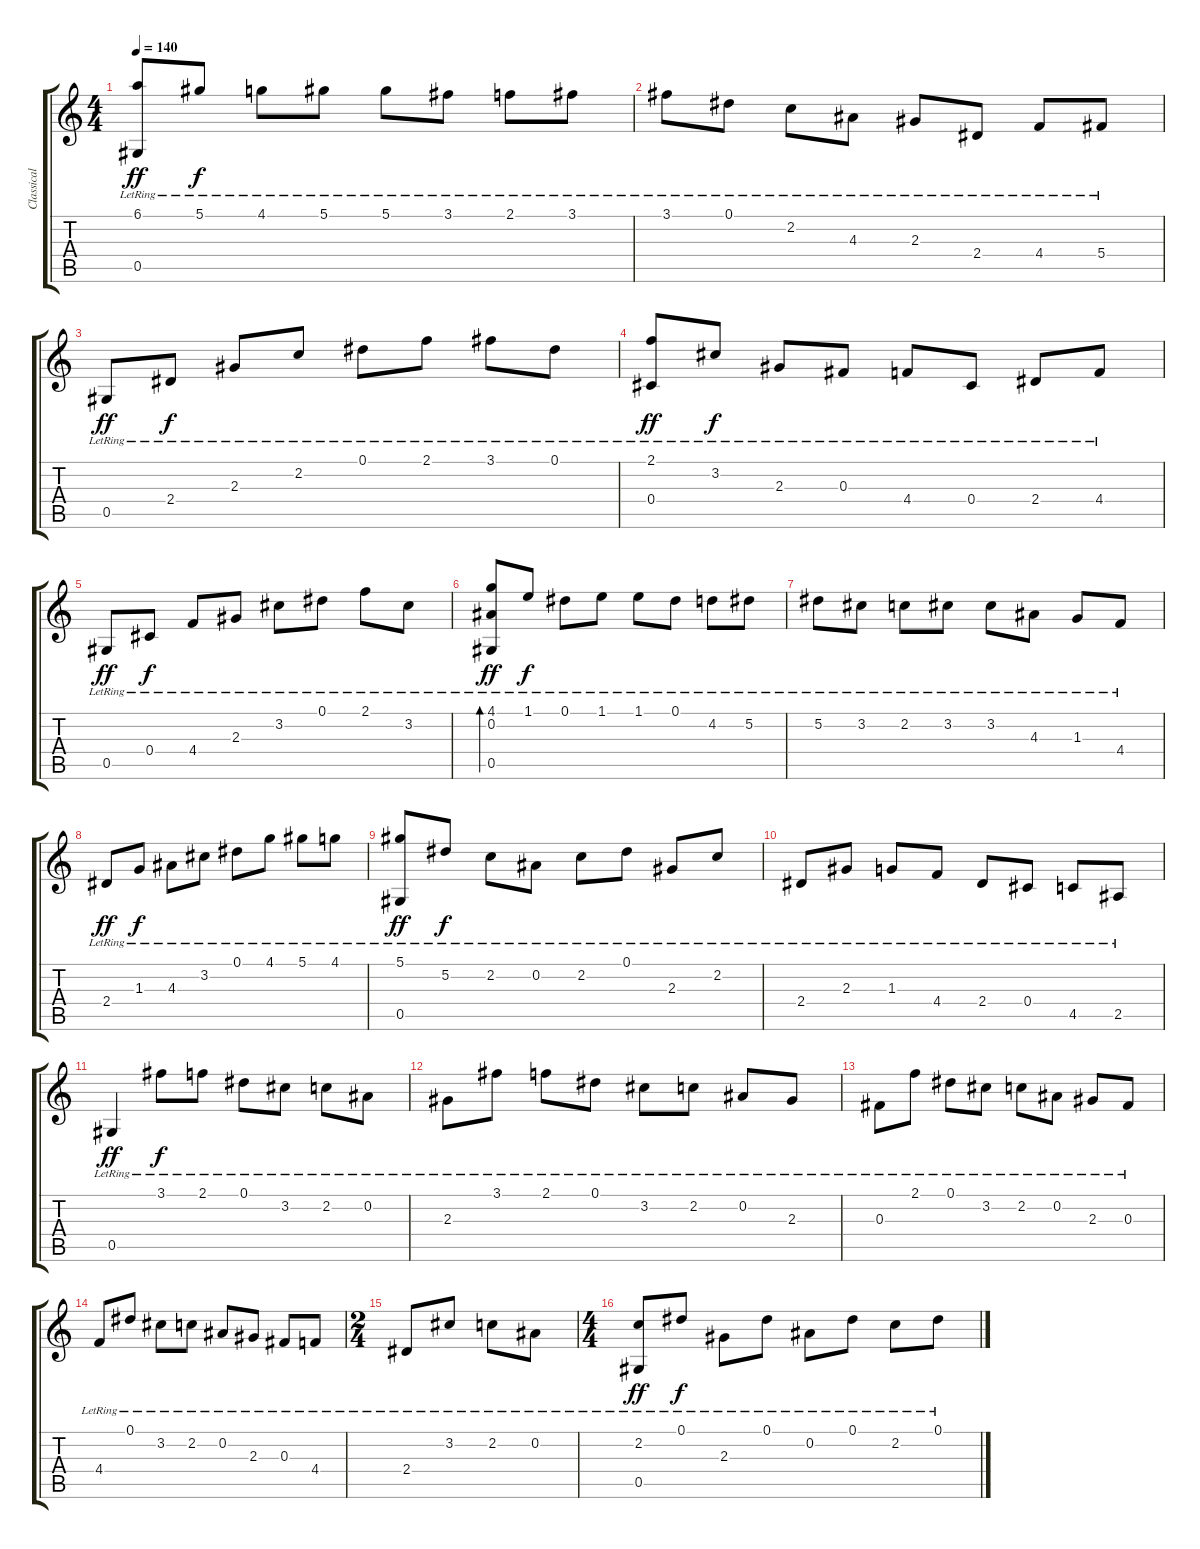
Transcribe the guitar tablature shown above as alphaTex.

\track ("Classical guitar" "Classical ") {instrument acousticguitarsteel}
\staff {score tabs}
\tuning (Eb4 Bb3 Gb3 Db3 Ab2 Db2) {hide}
\ts (4 4)
\tempo 140
\clef g2
\ks c
(6.1{lr} 0.5{lr}).8{dy ff} 5.1{lr}.8{dy f} 4.1{lr}.8 5.1{lr}.8 5.1{lr}.8 3.1{lr}.8 2.1{lr}.8 3.1{lr}.8 |
3.1{lr}.8 0.1{lr}.8 2.2{lr}.8 4.3{lr}.8 2.3{lr}.8 2.4{lr}.8 4.4{lr}.8 5.4{lr}.8 |
0.5{lr}.8{dy ff} 2.4{lr}.8{dy f} 2.3{lr}.8 2.2{lr}.8 0.1{lr}.8 2.1{lr}.8 3.1{lr}.8 0.1{lr}.8 |
(2.1{lr} 0.4{lr}).8{dy ff} 3.2{lr}.8{dy f} 2.3{lr}.8 0.3{lr}.8 4.4{lr}.8 0.4{lr}.8 2.4{lr}.8 4.4{lr}.8 |
0.5{lr}.8{dy ff} 0.4{lr}.8{dy f} 4.4{lr}.8 2.3{lr}.8 3.2{lr}.8 0.1{lr}.8 2.1{lr}.8 3.2{lr}.8 |
(4.1{lr} 0.2{lr} 0.5{lr}).8{bd 240 dy ff} 1.1{lr}.8{dy f} 0.1{lr}.8 1.1{lr}.8 1.1{lr}.8 0.1{lr}.8 4.2{lr}.8 5.2{lr}.8 |
5.2{lr}.8 3.2{lr}.8 2.2{lr}.8 3.2{lr}.8 3.2{lr}.8 4.3{lr}.8 1.3{lr}.8 4.4{lr}.8 |
2.4{lr}.8{dy ff} 1.3{lr}.8{dy f} 4.3{lr}.8 3.2{lr}.8 0.1{lr}.8 4.1{lr}.8 5.1{lr}.8 4.1{lr}.8 |
(5.1{lr} 0.5{lr}).8{dy ff} 5.2{lr}.8{dy f} 2.2{lr}.8 0.2{lr}.8 2.2{lr}.8 0.1{lr}.8 2.3{lr}.8 2.2{lr}.8 |
2.4{lr}.8 2.3{lr}.8 1.3{lr}.8 4.4{lr}.8 2.4{lr}.8 0.4{lr}.8 4.5{lr}.8 2.5{lr}.8 |
0.5{lr}.4{dy ff} 3.1{lr}.8{dy f} 2.1{lr}.8 0.1{lr}.8 3.2{lr}.8 2.2{lr}.8 0.2{lr}.8 |
2.3{lr}.8 3.1{lr}.8 2.1{lr}.8 0.1{lr}.8 3.2{lr}.8 2.2{lr}.8 0.2{lr}.8 2.3{lr}.8 |
0.3{lr}.8 2.1{lr}.8 0.1{lr}.8 3.2{lr}.8 2.2{lr}.8 0.2{lr}.8 2.3{lr}.8 0.3{lr}.8 |
4.4{lr}.8 0.1{lr}.8 3.2{lr}.8 2.2{lr}.8 0.2{lr}.8 2.3{lr}.8 0.3{lr}.8 4.4{lr}.8 |
\ts (2 4)
2.4{lr}.8 3.2{lr}.8 2.2{lr}.8 0.2{lr}.8 |
\ts (4 4)
(2.2{lr} 0.5{lr}).8{dy ff} 0.1{lr}.8{dy f} 2.3{lr}.8 0.1{lr}.8 0.2{lr}.8 0.1{lr}.8 2.2{lr}.8 0.1{lr}.8
